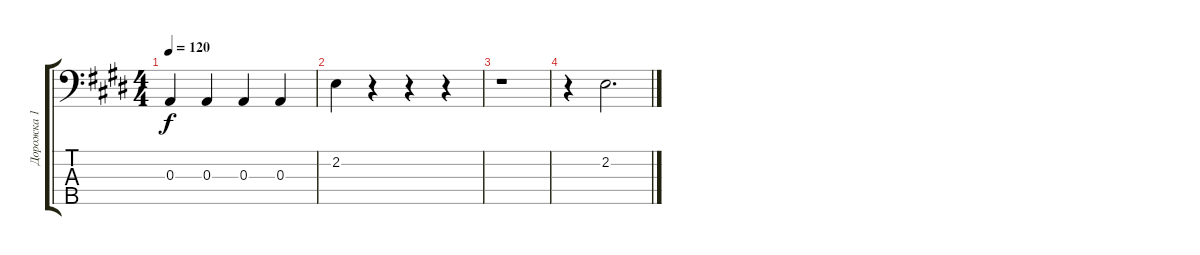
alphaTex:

\track ("Дорожка 1" "Дорожка 1") {instrument acousticguitarsteel}
\staff {score tabs}
\tuning (G2 D2 A1 E1 B0) {hide}
\ts (4 4)
\tempo 120
\clef f4
\ks e
0.3.4{dy f} 0.3.4 0.3.4 0.3.4 |
2.2.4 r.4 r.4 r.4 |
r.1 |
r.4 2.2.2{d}
